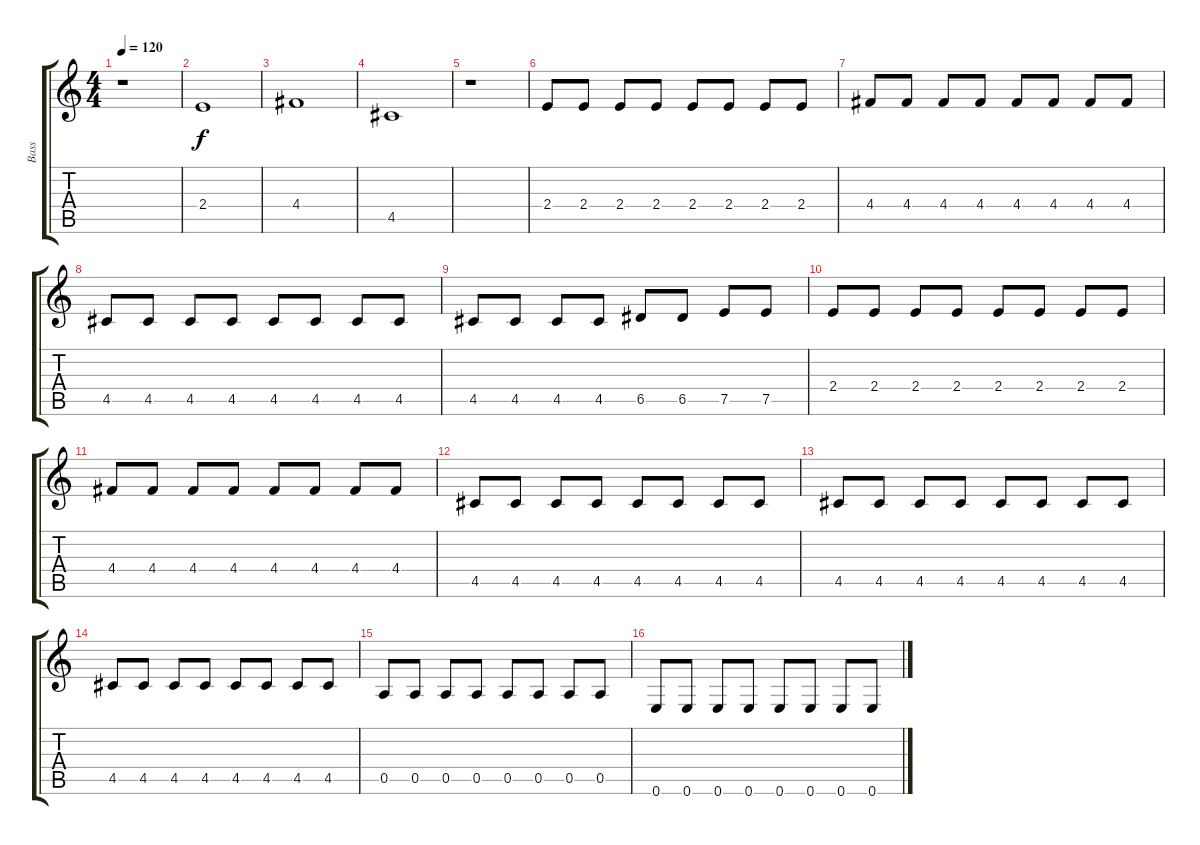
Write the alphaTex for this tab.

\track ("Bass" "Bass") {instrument electricbassfinger}
\staff {score tabs}
\tuning (E4 B3 G3 D3 A2 E2) {hide}
\ts (4 4)
\tempo 120
\clef g2
\ks c
r.1{dy f} |
2.4.1 |
4.4.1 |
4.5.1 |
r.1 |
2.4.8 2.4.8 2.4.8 2.4.8 2.4.8 2.4.8 2.4.8 2.4.8 |
4.4.8 4.4.8 4.4.8 4.4.8 4.4.8 4.4.8 4.4.8 4.4.8 |
4.5.8 4.5.8 4.5.8 4.5.8 4.5.8 4.5.8 4.5.8 4.5.8 |
4.5.8 4.5.8 4.5.8 4.5.8 6.5.8 6.5.8 7.5.8 7.5.8 |
2.4.8 2.4.8 2.4.8 2.4.8 2.4.8 2.4.8 2.4.8 2.4.8 |
4.4.8 4.4.8 4.4.8 4.4.8 4.4.8 4.4.8 4.4.8 4.4.8 |
4.5.8 4.5.8 4.5.8 4.5.8 4.5.8 4.5.8 4.5.8 4.5.8 |
4.5.8 4.5.8 4.5.8 4.5.8 4.5.8 4.5.8 4.5.8 4.5.8 |
4.5.8 4.5.8 4.5.8 4.5.8 4.5.8 4.5.8 4.5.8 4.5.8 |
0.5.8 0.5.8 0.5.8 0.5.8 0.5.8 0.5.8 0.5.8 0.5.8 |
0.6.8 0.6.8 0.6.8 0.6.8 0.6.8 0.6.8 0.6.8 0.6.8
